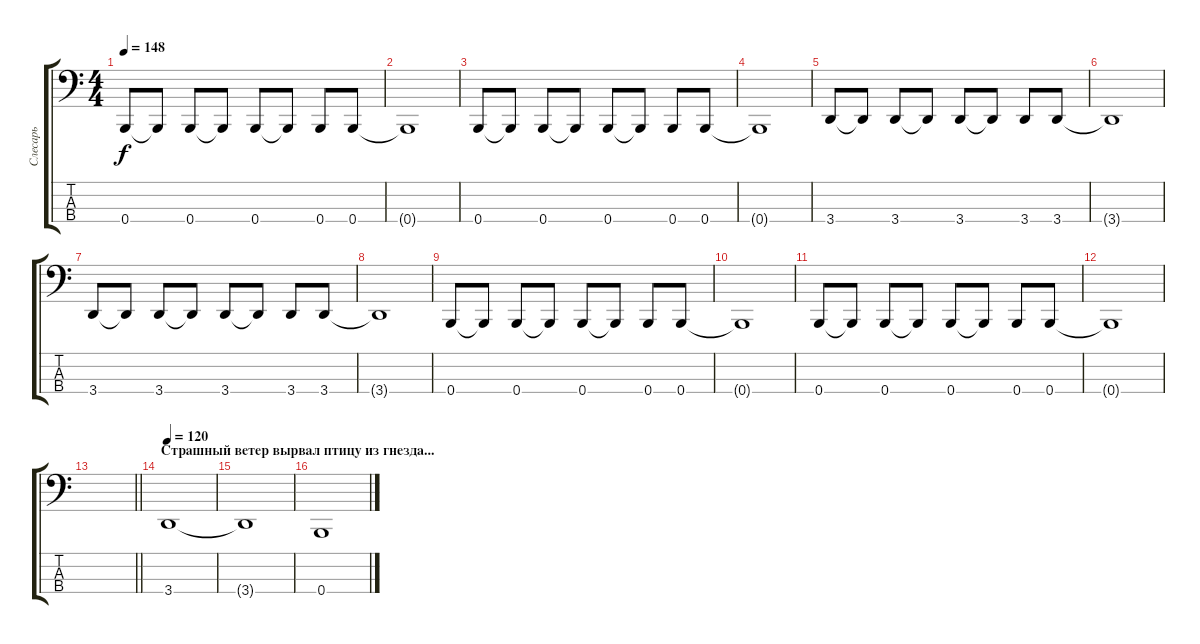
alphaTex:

\track ("Слесарь" "Слесарь") {instrument electricbassfinger}
\staff {score tabs}
\tuning (E2 B1 Gb1 B0) {hide}
\ts (4 4)
\tempo 148
\clef f4
\ks c
0.4.8{dy f} 0.4{t}.8 0.4.8 0.4{t}.8 0.4.8 0.4{t}.8 0.4.8 0.4.8 |
0.4{t}.1 |
0.4.8 0.4{t}.8 0.4.8 0.4{t}.8 0.4.8 0.4{t}.8 0.4.8 0.4.8 |
0.4{t}.1 |
3.4.8 3.4{t}.8 3.4.8 3.4{t}.8 3.4.8 3.4{t}.8 3.4.8 3.4.8 |
3.4{t}.1 |
3.4.8 3.4{t}.8 3.4.8 3.4{t}.8 3.4.8 3.4{t}.8 3.4.8 3.4.8 |
3.4{t}.1 |
0.4.8 0.4{t}.8 0.4.8 0.4{t}.8 0.4.8 0.4{t}.8 0.4.8 0.4.8 |
0.4{t}.1 |
0.4.8 0.4{t}.8 0.4.8 0.4{t}.8 0.4.8 0.4{t}.8 0.4.8 0.4.8 |
0.4{t}.1 |
\barLineRight lightlight
|
\section ("" "Страшный ветер вырвал птицу из гнезда...")
\tempo 120
3.4.1 |
3.4{t}.1 |
0.4.1
